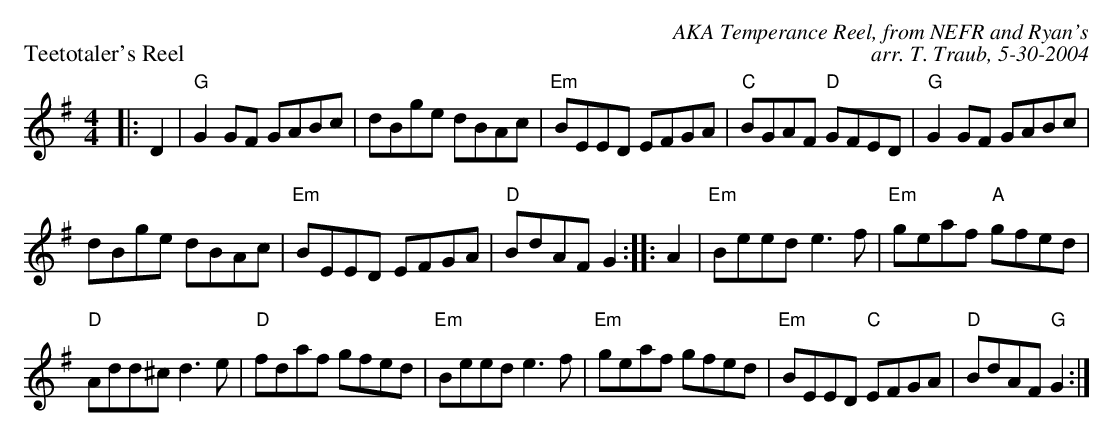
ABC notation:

X:1
P: Teetotaler's Reel
C: AKA Temperance Reel, from NEFR and Ryan's
C: arr. T. Traub, 5-30-2004
M: 4/4
L: 1/8
K: G
|: D2 |"G"G2 GF GABc|dBge dBAc|"Em"BEED EFGA|"C"BGAF "D"GFED|"G"G2 GF GABc|
dBge dBAc|"Em"BEED EFGA|"D"BdAF G2 :||: A2 |"Em"Beed e3 f|"Em"geaf "A"gfed|
"D"Add^c d3 e|"D"fdaf gfed|"Em"Beed e3 f|"Em"geaf gfed|"Em"BEED "C"EFGA|"D"BdAF "G"G2 :|
